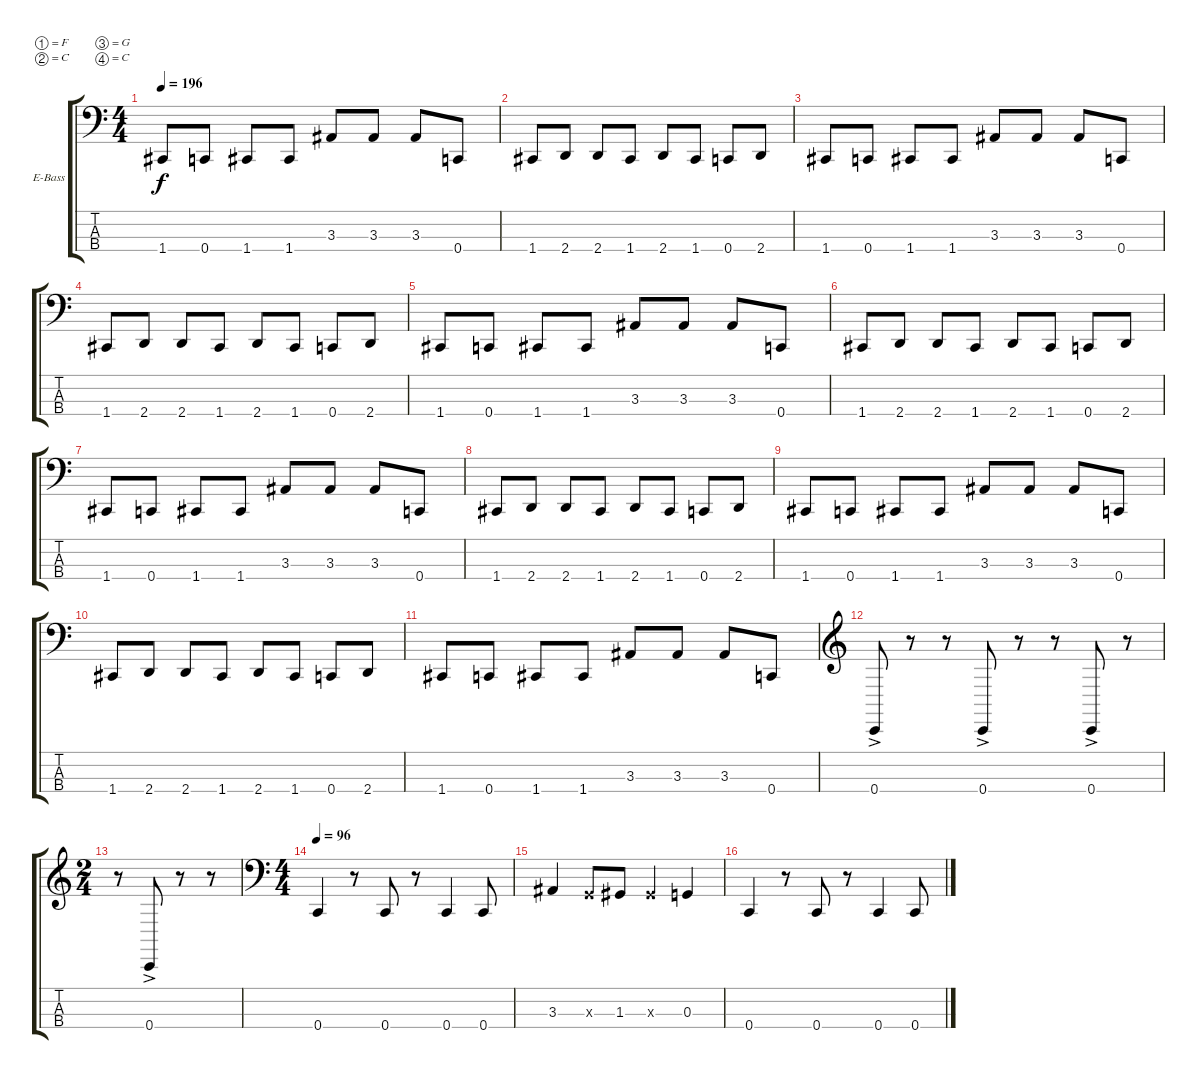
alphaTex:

\defaultSystemsLayout 4
\bracketExtendMode groupsimilarinstruments
\firstSystemTrackNameOrientation horizontal
\otherSystemsTrackNameOrientation horizontal
\track ("Bob Rock (Bass)" "E-Bass") {instrument electricbassfinger}
\staff {score tabs}
\tuning (F2 C2 G1 C1)
\ts (4 4)
\tempo 196
\clef f4
\scale
0.333333
\ks c
1.4.8{dy f} 0.4.8 1.4.8 1.4.8 3.3.8 3.3.8 3.3.8 0.4.8 |
\scale
0.333333 1.4.8 2.4.8 2.4.8 1.4.8 2.4.8 1.4.8 0.4.8 2.4.8 |
\scale
0.333333 1.4.8 0.4.8 1.4.8 1.4.8 3.3.8 3.3.8 3.3.8 0.4.8 |
\scale
0.333333 1.4.8 2.4.8 2.4.8 1.4.8 2.4.8 1.4.8 0.4.8 2.4.8 |
\scale
0.333333 1.4.8 0.4.8 1.4.8 1.4.8 3.3.8 3.3.8 3.3.8 0.4.8 |
\scale
0.333333 1.4.8 2.4.8 2.4.8 1.4.8 2.4.8 1.4.8 0.4.8 2.4.8 |
\scale
0.333333 1.4.8 0.4.8 1.4.8 1.4.8 3.3.8 3.3.8 3.3.8 0.4.8 |
\scale
0.333333 1.4.8 2.4.8 2.4.8 1.4.8 2.4.8 1.4.8 0.4.8 2.4.8 |
\scale
0.333333 1.4.8 0.4.8 1.4.8 1.4.8 3.3.8 3.3.8 3.3.8 0.4.8 |
\scale
0.333333 1.4.8 2.4.8 2.4.8 1.4.8 2.4.8 1.4.8 0.4.8 2.4.8 |
\scale
0.333333 1.4.8 0.4.8 1.4.8 1.4.8 3.3.8 3.3.8 3.3.8 0.4.8 |
\clef g2
\scale
0.208191 0.4{ac}.8 r.8 r.8 0.4{ac}.8 r.8 r.8 0.4{ac}.8 r.8 |
\ts (2 4)
\scale
0.395904 r.8 0.4{ac}.8 r.8 r.8 |
\ts (4 4)
\tempo 96
\clef f4
\scale
0.395904 0.4.4 r.8 0.4.8 r.8 0.4.4 0.4.8 |
\scale
0.333333 3.3.4 0.3{x}.8 1.3.8 1.3{x}.4 0.3.4 |
\scale
0.333333 0.4.4 r.8 0.4.8 r.8 0.4.4 0.4.8
